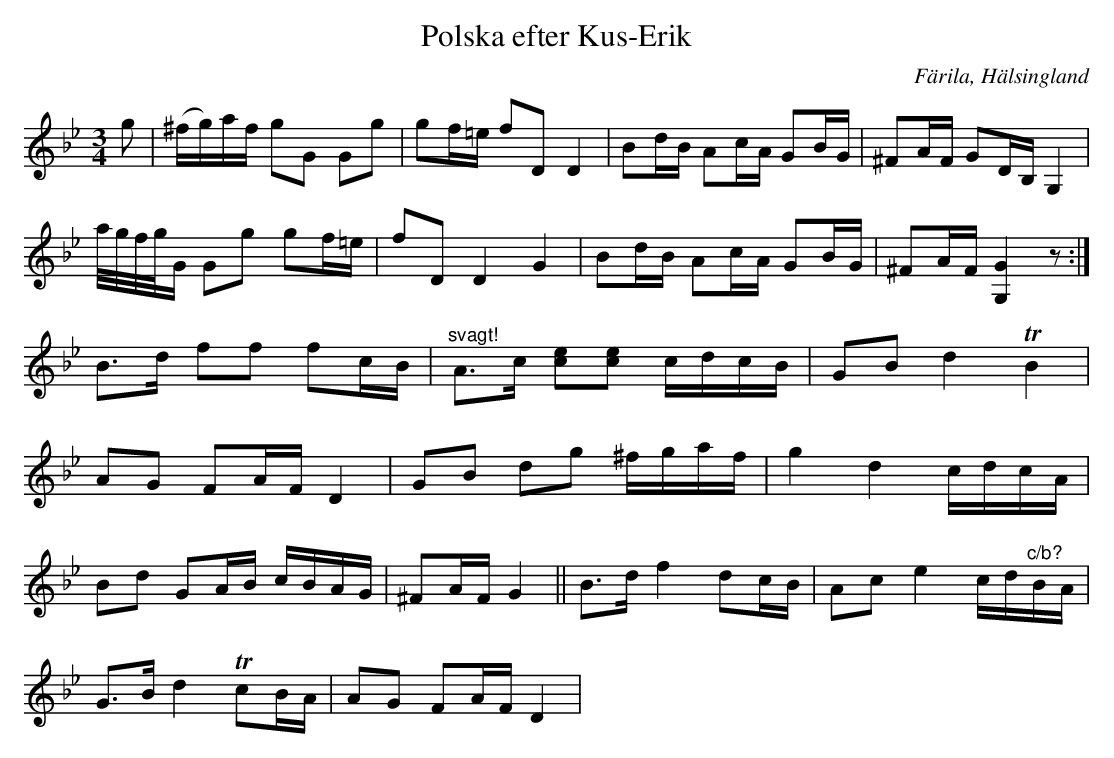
X:1
T: Polska efter Kus-Erik
O: Färila, Hälsingland
M: 3/4
L: 1/16
K: Gm
g2 | (^fg)af g2G2 G2g2 | g2f=e f2D2 D4 | B2dB A2cA G2BG | ^F2AF G2DB, G,4 |
a/g/f/g/G G2g2 g2f=e | f2D2 D4 G4 | B2dB A2cA G2BG | ^F2AF [G,G]4 z2 :|
B2>d2 f2f2 f2cB | "^svagt!"A2>c2 [c2e2][e2c2] cdcB | G2B2 d4 TB4 |
A2G2 F2AF D4 | G2B2 d2g2 ^fgaf | g4 d4 cdcA |
B2d2 G2AB cBAG | ^F2AF G4 || B2>d2 f4 d2cB | A2c2 e4 cd"^c/b?"BA |
G2>B2 d4 Tc2BA | A2G2 F2AF D4 |
